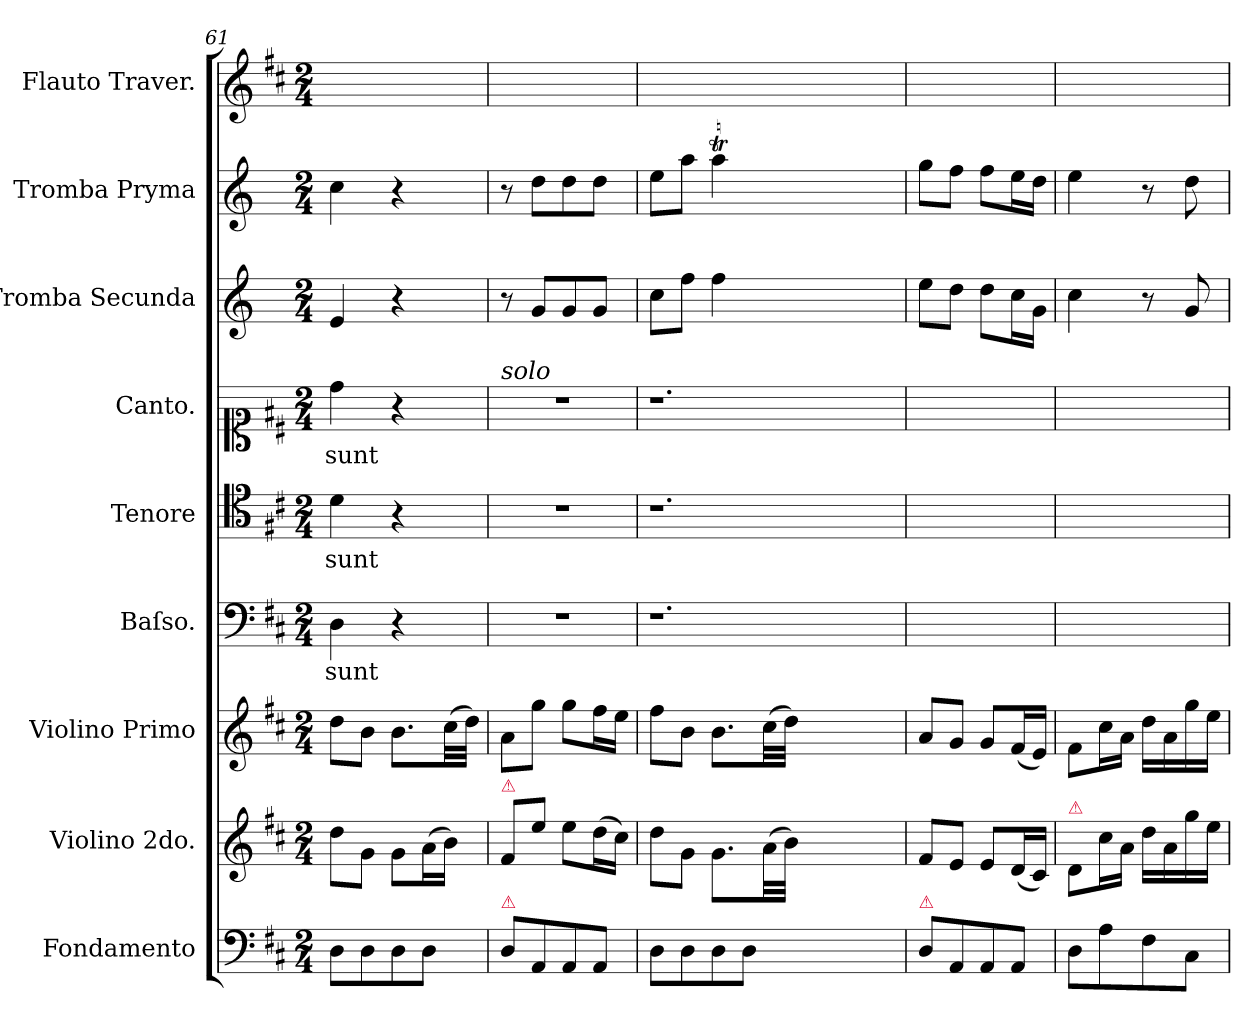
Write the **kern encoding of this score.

**kern	**kern	**kern	**kern	**text	**kern	**text	**kern	**text	**kern	**kern	**kern
*part9	*part8	*part7	*part6	*part6	*part5	*part5	*part4	*part4	*part3	*part2	*part1
*staff9	*staff8	*staff7	*staff6	*staff6	*staff5	*staff5	*staff4	*staff4	*staff3	*staff2	*staff1
*I"Fondamento	*I"Violino 2do.	*I"Violino Primo	*I"Baſso.	*	*I"Tenore	*	*I"Canto.	*	*I"Tromba Secunda	*I"Tromba Pryma	*I"Flauto Traver.
*I'B.c.	*I'V-no II	*I'V-no I	*I'B.	*	*I'T.	*	*I'C.	*	*I'Tr-ba II	*I'Tr-ba I	*I'Fl.
*clefF4	*clefG2	*clefG2	*clefF4	*	*clefC4	*	*clefC1	*	*clefG2	*clefG2	*clefG2
*	*	*	*	*	*	*	*	*	*ITrd-1c-2	*ITrd-1c-2	*
*k[f#c#]	*k[f#c#]	*k[f#c#]	*k[f#c#]	*	*k[f#c#]	*	*k[f#c#]	*	*k[f#c#]	*k[f#c#]	*k[f#c#]
*M2/4	*M2/4	*M2/4	*M2/4	*	*M2/4	*	*M2/4	*	*M2/4	*M2/4	*M2/4
=61	=61	=61	=61	=61	=61	=61	=61	=61	=61	=61	=61
8D\L	8dd\L	8dd\L	4D\	sunt	4d\	sunt	4dd\	sunt	4f#/	4dd\	2ryy
8D\	8g\J	8b\J	.	.	.	.	.	.	.	.	.
8D\	8g\L	8.b\L	4r	.	4r	.	4r	.	4r	4r	.
8D\J	(>16a\L	.	.	.	.	.	.	.	.	.	.
.	16b\JJ)	(>32cc#\LL	.	.	.	.	.	.	.	.	.
.	.	32dd\JJJ)	.	.	.	.	.	.	.	.	.
=62	=62	=62	=62	=62	=62	=62	=62	=62	=62	=62	=62
!	!	!	!	!	!	!	!LO:TX:a:i:t=solo	!	!	!	!
!	!LO:TX:a:color=crimson:t=⚠	!	!	!	!	!	!	!	!	!	!
!LO:TX:a:color=crimson:t=⚠	!	!	!	!	!	!	!	!	!	!	!
8D\L	8f#/L	8a\L	2r	.	2r	.	2r	.	8r	8r	2ryy
8AA/	8ee\J	8gg\J	.	.	.	.	.	.	8a/L	8ee\L	.
8AA/	8ee\L	8gg\L	.	.	.	.	.	.	8a/	8ee\	.
8AA/J	(>16dd\L	16ff#\L	.	.	.	.	.	.	8a/J	8ee\J	.
.	16cc#\JJ)	16ee\JJ	.	.	.	.	.	.	.	.	.
=63	=63	=63	=63	=63	=63	=63	=63	=63	=63	=63	=63
8D\L	8dd\L	8ff#\L	1.r	.	1.r	.	1.r	.	8dd\L	8ff#\L	2ryy
8D\	8g\J	8b\J	.	.	.	.	.	.	8gg\J	8bb\J	.
8D\	8.g\L	8.b\L	.	.	.	.	.	.	4gg\	4bbt\	.
8D\J	.	.	.	.	.	.	.	.	.	.	.
.	(>32a\LL	(>32cc#\LL	.	.	.	.	.	.	.	.	.
.	32b\JJJ)	32dd\JJJ)	.	.	.	.	.	.	.	.	.
1ryy	1ryy	1ryy	.	.	.	.	.	.	1ryy	1ryy	1ryy
=64	=64	=64	=64	=64	=64	=64	=64	=64	=64	=64	=64
!LO:TX:a:color=crimson:t=⚠	!	!	!	!	!	!	!	!	!	!	!
8D\L	8f#/L	8a/L	2ryy	.	2ryy	.	2ryy	.	8ff#\L	8aa\L	2ryy
8AA/	8e/J	8g/J	.	.	.	.	.	.	8ee\J	8gg\J	.
8AA/	8e/L	8g/L	.	.	.	.	.	.	8ee\L	8gg\L	.
8AA/J	(<16d/L	(<16f#/L	.	.	.	.	.	.	16dd\L	16ff#\L	.
.	16c#/JJ)	16e/JJ)	.	.	.	.	.	.	16a\JJ	16ee\JJ	.
=65	=65	=65	=65	=65	=65	=65	=65	=65	=65	=65	=65
!	!LO:TX:a:color=crimson:t=⚠	!	!	!	!	!	!	!	!	!	!
8D\L	8d/L	8f#\L	2ryy	.	2ryy	.	2ryy	.	4dd\	4ff#\	2ryy
8A\	16cc#\L	16cc#\L	.	.	.	.	.	.	.	.	.
.	16a\JJ	16a\JJ	.	.	.	.	.	.	.	.	.
8F#\	16dd\LL	16dd\LL	.	.	.	.	.	.	8r	8r	.
.	16a\	16a\	.	.	.	.	.	.	.	.	.
8C#\J	16gg\	16gg\	.	.	.	.	.	.	8a/	8ee\	.
.	16ee\JJ	16ee\JJ	.	.	.	.	.	.	.	.	.
=	=	=	=	=	=	=	=	=	=	=	=
*-	*-	*-	*-	*-	*-	*-	*-	*-	*-	*-	*-
